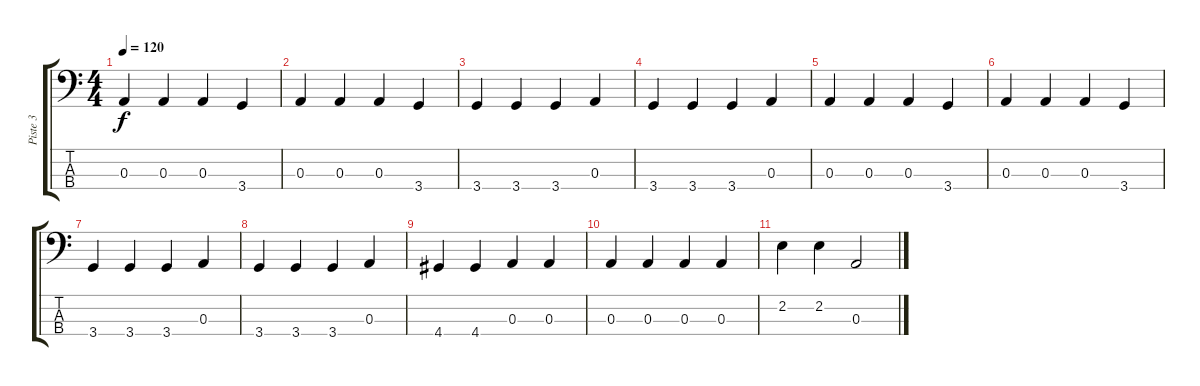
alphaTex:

\track ("Piste 3" "Piste 3") {instrument acousticbass}
\staff {score tabs}
\tuning (G2 D2 A1 E1) {hide}
\ts (4 4)
\tempo 120
\clef f4
\ks c
0.3.4{dy f} 0.3.4 0.3.4 3.4.4 |
0.3.4 0.3.4 0.3.4 3.4.4 |
3.4.4 3.4.4 3.4.4 0.3.4 |
3.4.4 3.4.4 3.4.4 0.3.4 |
0.3.4 0.3.4 0.3.4 3.4.4 |
0.3.4 0.3.4 0.3.4 3.4.4 |
3.4.4 3.4.4 3.4.4 0.3.4 |
3.4.4 3.4.4 3.4.4 0.3.4 |
4.4.4 4.4.4 0.3.4 0.3.4 |
0.3.4 0.3.4 0.3.4 0.3.4 |
2.2.4 2.2.4 0.3.2
